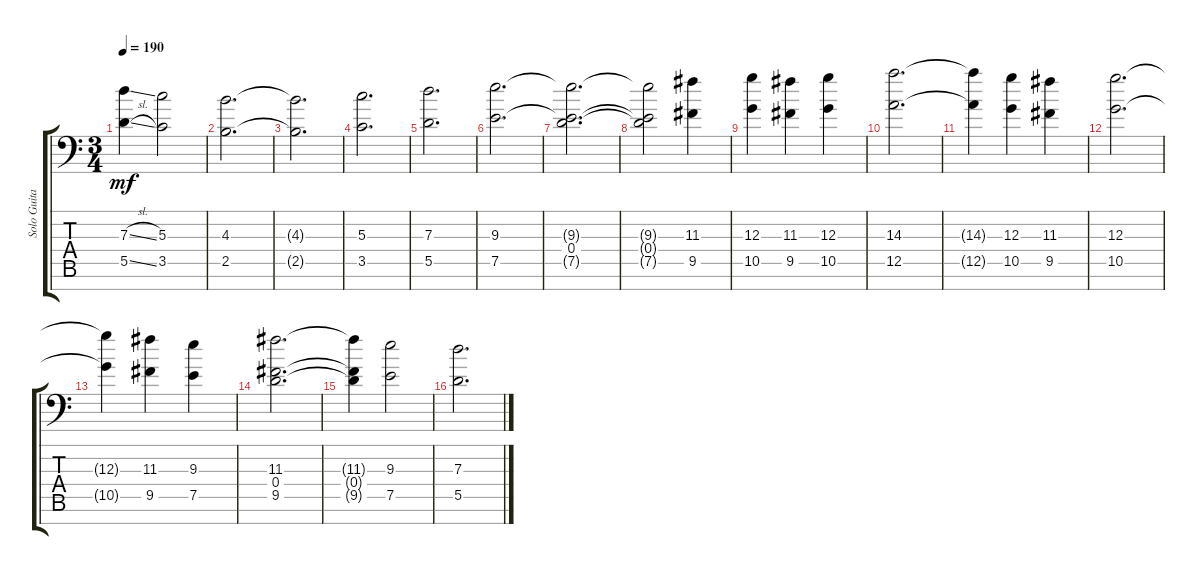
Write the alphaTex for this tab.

\track ("Solo Guitar" "Solo Guita") {instrument distortionguitar}
\staff {score tabs}
\tuning (E4 B3 G3 D3 A2 E2 A1) {hide}
\ts (3 4)
\tempo 190
\clef f4
\ks c
(7.3{sl} 5.5{sl}).4{dy mf} (5.3 3.5).2 |
(4.3 2.5).2{d} |
(4.3{t} 2.5{t}).2{d} |
(5.3 3.5).2{d} |
(7.3 5.5).2{d} |
(9.3 7.5).2{d} |
(9.3{t} 0.4 7.5{t}).2{d} |
(9.3{t} 0.4{t} 7.5{t}).2 (11.3 9.5).4 |
(12.3 10.5).4 (11.3 9.5).4 (12.3 10.5).4 |
(14.3 12.5).2{d} |
(14.3{t} 12.5{t}).4 (12.3 10.5).4 (11.3 9.5).4 |
(12.3 10.5).2{d} |
(12.3{t} 10.5{t}).4 (11.3 9.5).4 (9.3 7.5).4 |
(11.3 0.4 9.5).2{d} |
(11.3{t} 0.4{t} 9.5{t}).4 (9.3 7.5).2 |
(7.3 5.5).2{d}
